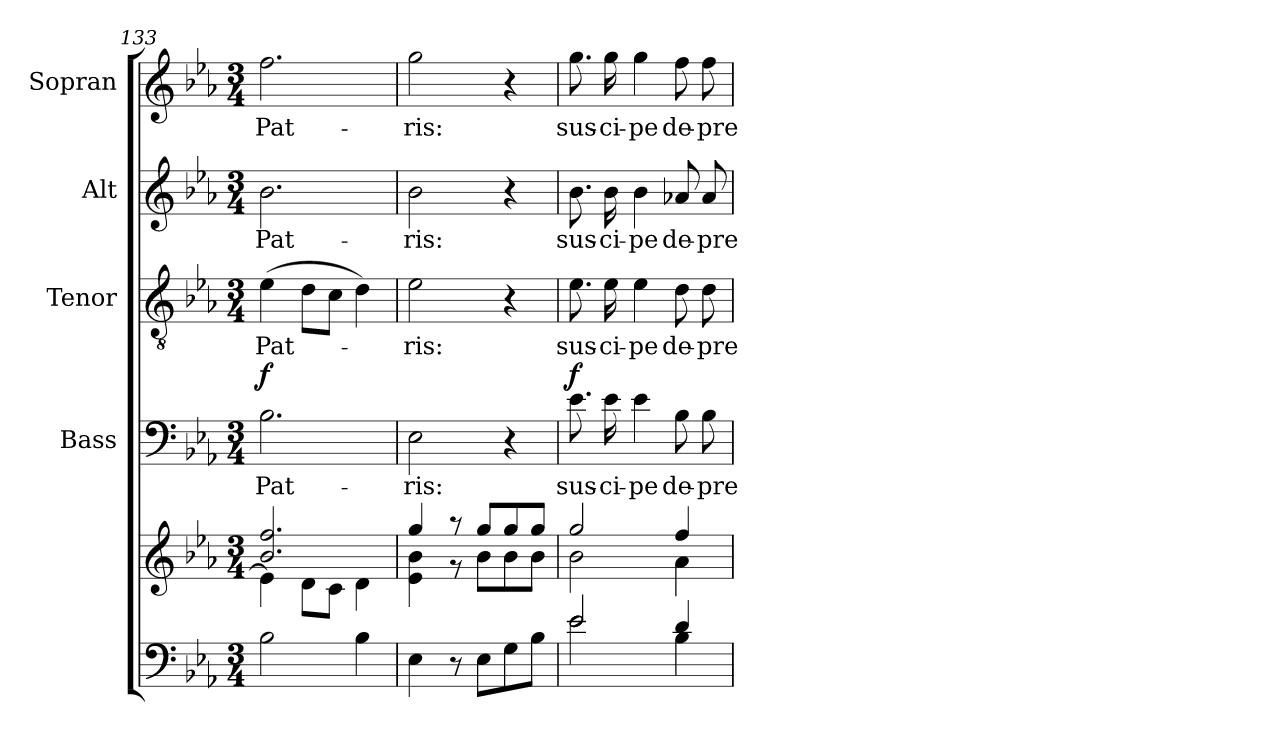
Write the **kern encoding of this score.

**kern	**kern	**kern	**text	**dynam	**kern	**text	**kern	**text	**kern	**text
*part5	*part5	*part4	*part4	*part4	*part3	*part3	*part2	*part2	*part1	*part1
*staff6	*staff5	*staff4	*staff4	*staff4	*staff3	*staff3	*staff2	*staff2	*staff1	*staff1
*	*	*I"Bass	*	*	*I"Tenor	*	*I"Alt	*	*I"Sopran	*
*	*	*I'B.	*	*	*I'T.	*	*I'A.	*	*I'S.	*
*clefF4	*clefG2	*clefF4	*	*	*clefGv2	*	*clefG2	*	*clefG2	*
*k[b-e-a-]	*k[b-e-a-]	*k[b-e-a-]	*	*	*k[b-e-a-]	*	*k[b-e-a-]	*	*k[b-e-a-]	*
*E-:	*E-:	*E-:	*	*	*E-:	*	*E-:	*	*E-:	*
*M3/4	*M3/4	*M3/4	*	*	*M3/4	*	*M3/4	*	*M3/4	*
=133	=133	=133	=133	=133	=133	=133	=133	=133	=133	=133
*	*^	*	*	*	*	*	*	*	*	*
!	!	!	!	!LO:LY:b	!LO:DY:a	!	!LO:LY:b	!	!LO:LY:b	!	!LO:LY:b
2B-\	2.b-/ 2.ff/	4e-\]	2.B-\	Pat-	f	(>4e-\	Pat-	2.b-\	Pat-	2.ff\	Pat-
.	.	8d\L	.	.	.	8d\L	.	.	.	.	.
.	.	8c\J	.	.	.	8c\J	.	.	.	.	.
4B-\	.	4d\	.	.	.	4d\)	.	.	.	.	.
=134	=134	=134	=134	=134	=134	=134	=134	=134	=134	=134	=134
!	!	!	!	!LO:LY:b	!	!	!LO:LY:b	!	!LO:LY:b	!	!LO:LY:b
4E-\	4gg/	4e-\ 4b-\	2E-\	-ris:	.	2e-\	-ris:	2b-\	-ris:	2gg\	-ris:
8r	8r	8r	.	.	.	.	.	.	.	.	.
8E-\L	8gg/L	8b-\L	.	.	.	.	.	.	.	.	.
8G\	8gg/	8b-\	4r	.	.	4r	.	4r	.	4r	.
8B-\J	8gg/J	8b-\J	.	.	.	.	.	.	.	.	.
=135	=135	=135	=135	=135	=135	=135	=135	=135	=135	=135	=135
*^	*	*	*	*	*	*	*	*	*	*	*
!	!	!	!	!	!LO:LY:b	!LO:DY:a	!	!LO:LY:b	!	!LO:LY:b	!	!LO:LY:b
2e-/	2e-\	2gg/	2b-\	8.e-\	sus-	f	8.e-\	sus-	8.b-\	sus-	8.gg\	sus-
!	!	!	!	!	!LO:LY:b	!	!	!LO:LY:b	!	!LO:LY:b	!	!LO:LY:b
.	.	.	.	16e-\	-ci-	.	16e-\	-ci-	16b-\	-ci-	16gg\	-ci-
!	!	!	!	!	!LO:LY:b	!	!	!LO:LY:b	!	!LO:LY:b	!	!LO:LY:b
.	.	.	.	4e-\	-pe	.	4e-\	-pe	4b-\	-pe	4gg\	-pe
!	!	!	!	!	!LO:LY:b	!	!	!LO:LY:b	!	!LO:LY:b	!	!LO:LY:b
4d/	4B-\	4ff/	4a-\	8B-\	de-	.	8d\	de-	8a-X/	de-	8ff\	de-
!	!	!	!	!	!LO:LY:b	!	!	!LO:LY:b	!	!LO:LY:b	!	!LO:LY:b
.	.	.	.	8B-\	-pre-	.	8d\	-pre-	8a-/	-pre-	8ff\	-pre-
*v	*v	*	*	*	*	*	*	*	*	*	*	*
*	*v	*v	*	*	*	*	*	*	*	*	*
=	=	=	=	=	=	=	=	=	=	=
*-	*-	*-	*-	*-	*-	*-	*-	*-	*-	*-
